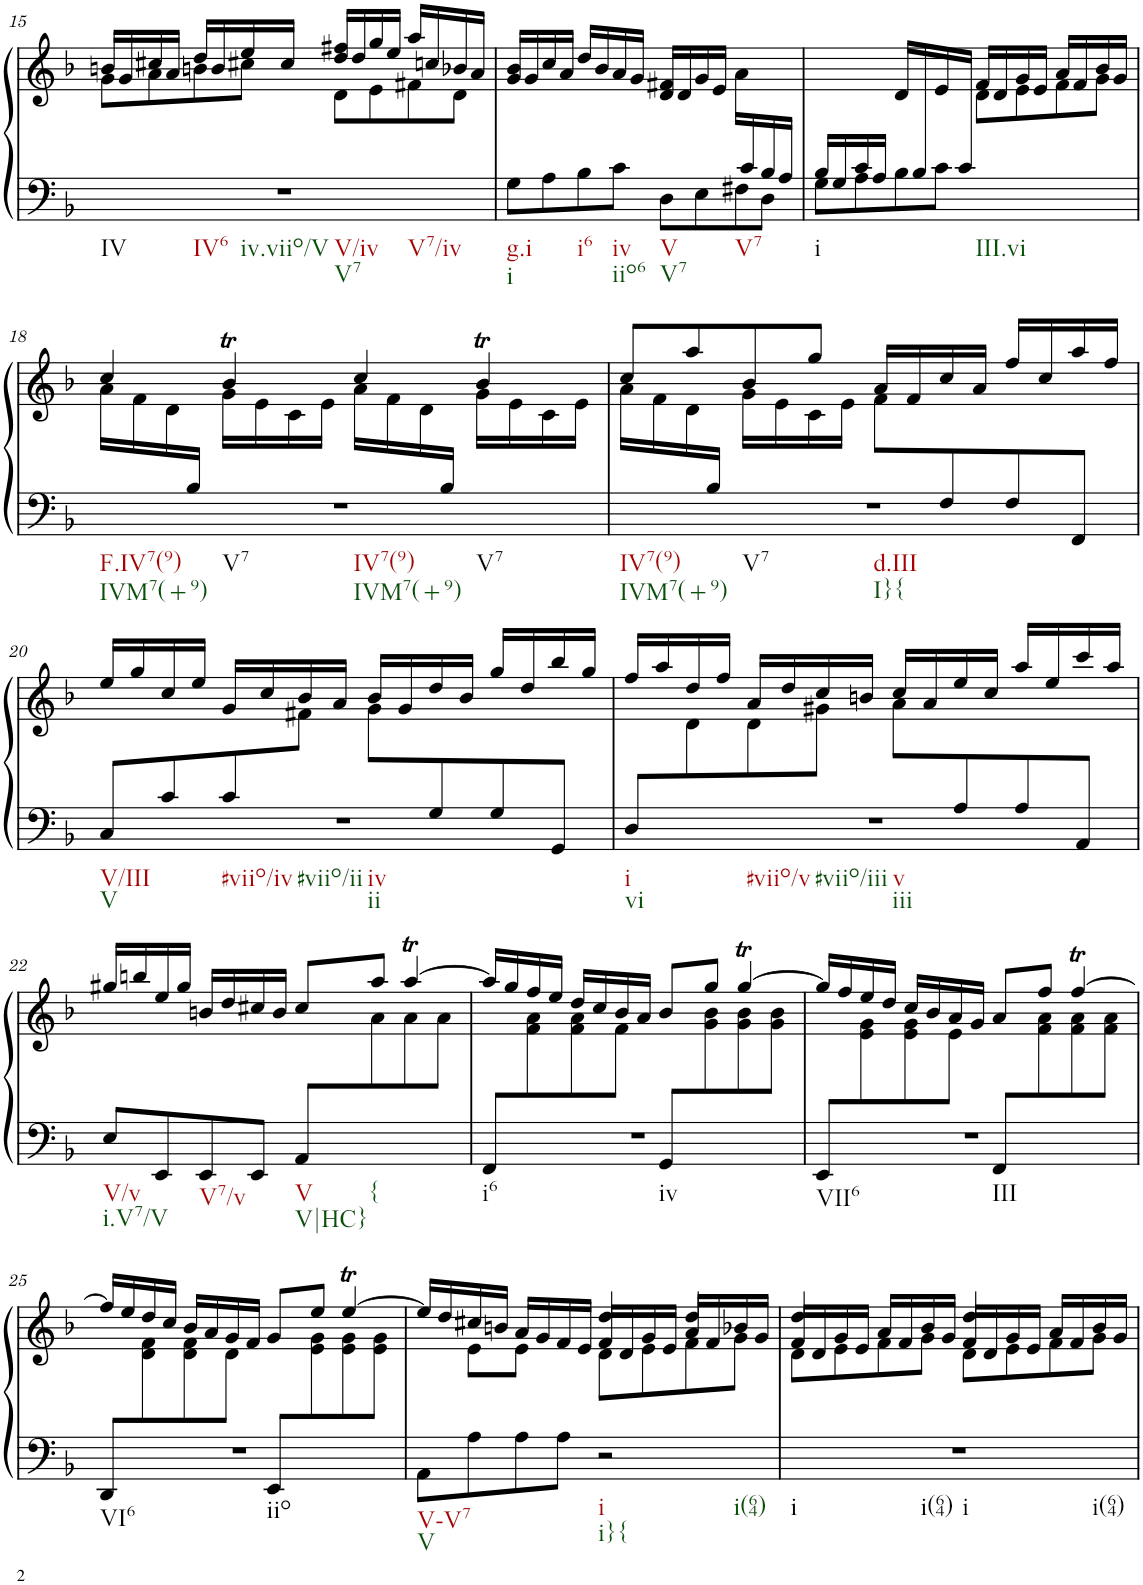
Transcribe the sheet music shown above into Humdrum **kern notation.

**kern	**kern
*part1	*part1
*staff2	*staff1
*I"Harpsichord	*
*I'Hch.	*
!!LO:PB:g=z
*clefF4	*clefG2
*k[b-]	*k[b-]
*M4/4	*M4/4
*met(c)	*met(c)
=15	=15
*	*^
!LO:TX:b:t=IV	!	!
!LO:TX:b:t=IV6	!	!
!LO:TX:b:t=iv.viio/V	!	!
!LO:TX:b:t=V/iv	!	!
!LO:TX:b:t=V7	!	!
!LO:TX:b:t=V7/iv	!	!
1r	16bn/LL	8g\L
.	16g/	.
.	16cc#X/	8a\
.	16a/JJ	.
.	16dd/LL	8bn\
.	16b/	.
.	16ee/	8cc#X\J
.	16cc#/JJ	.
.	16dd/ 16ff#X/LL	8d\L
.	16dd/	.
.	16gg/	8e\
.	16ee/JJ	.
.	16aa/LL	8f#X\
.	16ccn/	.
.	16b-X/	8d\J
.	16a/JJ	.
*	*v	*v
=16	=16
*^	*
!LO:TX:b:t=g.i	!	!
!LO:TX:b:t=i	!	!
16ryy	8G\L	16g/ 16b-/LL
.	.	16g/
.	8A\	16cc/
.	.	16a/JJ
!	!LO:TX:b:t=i6	!
.	8B-\	16dd/LL
.	.	16b-/
!	!LO:TX:b:t=iv	!
!	!LO:TX:b:t=iio6	!
.	8c\J	16a/
.	.	16g/JJ
!	!LO:TX:b:t=V	!
!	!LO:TX:b:t=V7	!
.	8D\L	16d/ 16f#X/LL
.	.	16d/
.	8E\	16g/
.	.	16e/JJ
!	!LO:TX:b:t=V7	!
.	8F#X\	16a\LL
16c/	.	8.ryy
16B-/	8D\J	.
16A/JJ	.	.
=17	=17	=17
*	*	*^
!LO:TX:b:t=i	!	!	!
16B-/LL	8G\L	4ryy	2ryy
16G/	.	.	.
16c/	8A\	.	.
16A/JJ	.	.	.
16ryy	8B-\	16d/LL	.
16B-/	.	16ryy	.
16ryy	8c\J	16e/	.
16c/JJ	.	16ryy	.
!LO:TX:b:t=III.vi	!	!	!
2ryy	2ryy	16f/LL	8d\L
.	.	16d/	.
.	.	16g/	8e\
.	.	16e/JJ	.
.	.	16a/LL	8f\
.	.	16f/	.
.	.	16b-/	8g\J
.	.	16g/JJ	.
!!LO:LB:g=z	!!
=18	=18	=18	=18
!LO:TX:b:t=F.IV7(9)	!	!	!
!LO:TX:b:t=IVM7(+9)	!	!	!
!LO:TX:b:t=V7	!	!	!
!LO:TX:b:t=IV7(9)	!	!	!
!LO:TX:b:t=IVM7(+9)	!	!	!
!LO:TX:b:t=V7	!	!	!
8.ryy	1r	4cc/	16a\LL
.	.	.	16f\
.	.	.	16d\
16B-/JJ	.	.	16ryy
4..ryy	.	4b-T/	16g\LL
.	.	.	16e\
.	.	.	16c\
.	.	.	16e\JJ
.	.	4cc/	16a\LL
.	.	.	16f\
.	.	.	16d\
16B-/JJ	.	.	16ryy
4ryy	.	4b-T/	16g\LL
.	.	.	16e\
.	.	.	16c\
.	.	.	16e\JJ
=19	=19	=19	=19
!LO:TX:b:t=IV7(9)	!	!	!
!LO:TX:b:t=IVM7(+9)	!	!	!
!LO:TX:b:t=V7	!	!	!
!LO:TX:b:t=d.III	!	!	!
!LO:TX:b:t=I}{	!	!	!
8.ryy	1r	8cc/L	16a\LL
.	.	.	16f\
.	.	8aa/	16d\
16B-/JJ	.	.	16ryy
4.ryy	.	8b-/	16g\LL
.	.	.	16e\
.	.	8gg/J	16c\
.	.	.	16e\JJ
.	.	16a/LL	8f\L
.	.	16f/	.
8F/	.	16cc/	4.ryy
.	.	16a/JJ	.
8F/	.	16ff/LL	.
.	.	16cc/	.
8FF/J	.	16aa/	.
.	.	16ff/JJ	.
!!LO:LB:g=z	!!
=20	=20	=20	=20
!LO:TX:b:t=V/III	!	!	!
!LO:TX:b:t=V	!	!	!
!LO:TX:b:t=#viio/iv	!	!	!
!LO:TX:b:t=#viio/ii	!	!	!
!LO:TX:b:t=iv	!	!	!
!LO:TX:b:t=ii	!	!	!
8C/L	1r	16ee/LL	4.ryy
.	.	16gg/	.
8c/	.	16cc/	.
.	.	16ee/JJ	.
8c/	.	16g/LL	.
.	.	16cc/	.
4ryy	.	16b-/	8f#X\J
.	.	16a/JJ	.
.	.	16b-/LL	8g\L
.	.	16g/	.
8G/	.	16dd/	4.ryy
.	.	16b-/JJ	.
8G/	.	16gg/LL	.
.	.	16dd/	.
8GG/J	.	16bb-/	.
.	.	16gg/JJ	.
=21	=21	=21	=21
!LO:TX:b:t=i	!	!	!
!LO:TX:b:t=vi	!	!	!
!LO:TX:b:t=#viio/v	!	!	!
!LO:TX:b:t=#viio/iii	!	!	!
!LO:TX:b:t=v	!	!	!
!LO:TX:b:t=iii	!	!	!
8D/L	1r	16ff/LL	8ryy
.	.	16aa/	.
2ryy	.	16dd/	8d\
.	.	16ff/JJ	.
.	.	16a/LL	8d\
.	.	16dd/	.
.	.	16cc/	8g#X\J
.	.	16bn/JJ	.
.	.	16cc/LL	8a\L
.	.	16a/	.
8A/	.	16ee/	4.ryy
.	.	16cc/JJ	.
8A/	.	16aa/LL	.
.	.	16ee/	.
8AA/J	.	16ccc/	.
.	.	16aa/JJ	.
*v	*v	*	*
!!LO:LB:g=z	!!
=22	=22	=22
!LO:TX:b:t=V/v	!	!
!LO:TX:b:t=i.V7/V	!	!
8E/L	16gg#X/LL	8ryy
.	16bbn/	.
*	*v	*v
8EE/	16ee/
.	16gg#/JJ
!LO:TX:b:t=V7/v	!
8EE/	16bn/LL
.	16dd/
8EE/J	16cc#X/
.	16b/JJ
!LO:TX:b:t=V	!
!LO:TX:b:t=V|HC}	!
8AA/L	8cc#/L
*	*^
!LO:TX:b:t={	!	!
4.ryy	8aa/J	8a\
.	[4aat/	8a\
.	.	8a\J
=23	=23	=23
*^	*	*
!LO:TX:b:t=i6	!	!	!
!LO:TX:b:t=iv	!	!	!
8FF/L	1r	16aa/LL]	8ryy
.	.	16gg/	.
4.ryy	.	16ff/	8f\ 8a\
.	.	16ee/JJ	.
.	.	16dd/LL	8f\ 8a\
.	.	16cc/	.
.	.	16b-/	8f\J
.	.	16a/JJ	.
8GG/L	.	8b-/L	8ryy
4.ryy	.	8gg/J	8g\ 8b-\
.	.	[4ggT/	8g\ 8b-\
.	.	.	8g\ 8b-\J
=24	=24	=24	=24
!LO:TX:b:t=VII6	!	!	!
!LO:TX:b:t=III	!	!	!
8EE/L	1r	16gg/LL]	8ryy
.	.	16ff/	.
4.ryy	.	16ee/	8e\ 8g\
.	.	16dd/JJ	.
.	.	16cc/LL	8e\ 8g\
.	.	16b-/	.
.	.	16a/	8e\J
.	.	16g/JJ	.
8FF/L	.	8a/L	8ryy
4.ryy	.	8ff/J	8f\ 8a\
.	.	[4ffT/	8f\ 8a\
.	.	.	8f\ 8a\J
!!LO:LB:g=z	!!
=25	=25	=25	=25
!LO:TX:b:t=VI6	!	!	!
!LO:TX:b:t=iio	!	!	!
8DD/L	1r	16ff/LL]	8ryy
.	.	16ee/	.
4.ryy	.	16dd/	8d\ 8f\
.	.	16cc/JJ	.
.	.	16b-/LL	8d\ 8f\
.	.	16a/	.
.	.	16g/	8d\J
.	.	16f/JJ	.
8EE/L	.	8g/L	8ryy
4.ryy	.	8ee/J	8e\ 8g\
.	.	[4eet/	8e\ 8g\
.	.	.	8e\ 8g\J
*v	*v	*	*
=26	=26	=26
*	*	*^
!LO:TX:b:t=V-V7	!	!	!
!LO:TX:b:t=V	!	!	!
8AA\L	16ee/LL]	8ryy	2ryy
.	16dd/	.	.
8A\	16cc#X/	8e\L	.
.	16bn/JJ	.	.
8A\	16a/LL	8e\J	.
.	16g/	.	.
8A\J	16f/	8ryy	.
.	16e/JJ	.	.
!LO:TX:b:t=i	!	!	!
!LO:TX:b:t=i}{	!	!	!
!LO:TX:b:t=i(64)	!	!	!
2r	16f/LL	8d\L	4dd/
.	16d/	.	.
.	16g/	8e\	.
.	16e/JJ	.	.
.	16a/LL	8f\	4dd/
.	16f/	.	.
.	16b-X/	8g\J	.
.	16g/JJ	.	.
=27	=27	=27	=27
!LO:TX:b:t=i	!	!	!
!LO:TX:b:t=i(64)	!	!	!
!LO:TX:b:t=i	!	!	!
!LO:TX:b:t=i(64)	!	!	!
1r	16f/LL	8d\L	4dd/
.	16d/	.	.
.	16g/	8e\	.
.	16e/JJ	.	.
.	16a/LL	8f\	4ryy
.	16f/	.	.
.	16b-/	8g\J	.
.	16g/JJ	.	.
.	16f/LL	8d\L	4dd/
.	16d/	.	.
.	16g/	8e\	.
.	16e/JJ	.	.
.	16a/LL	8f\	4ryy
.	16f/	.	.
.	16b-/	8g\J	.
.	16g/JJ	.	.
*	*v	*v	*v
=	=
*-	*-
